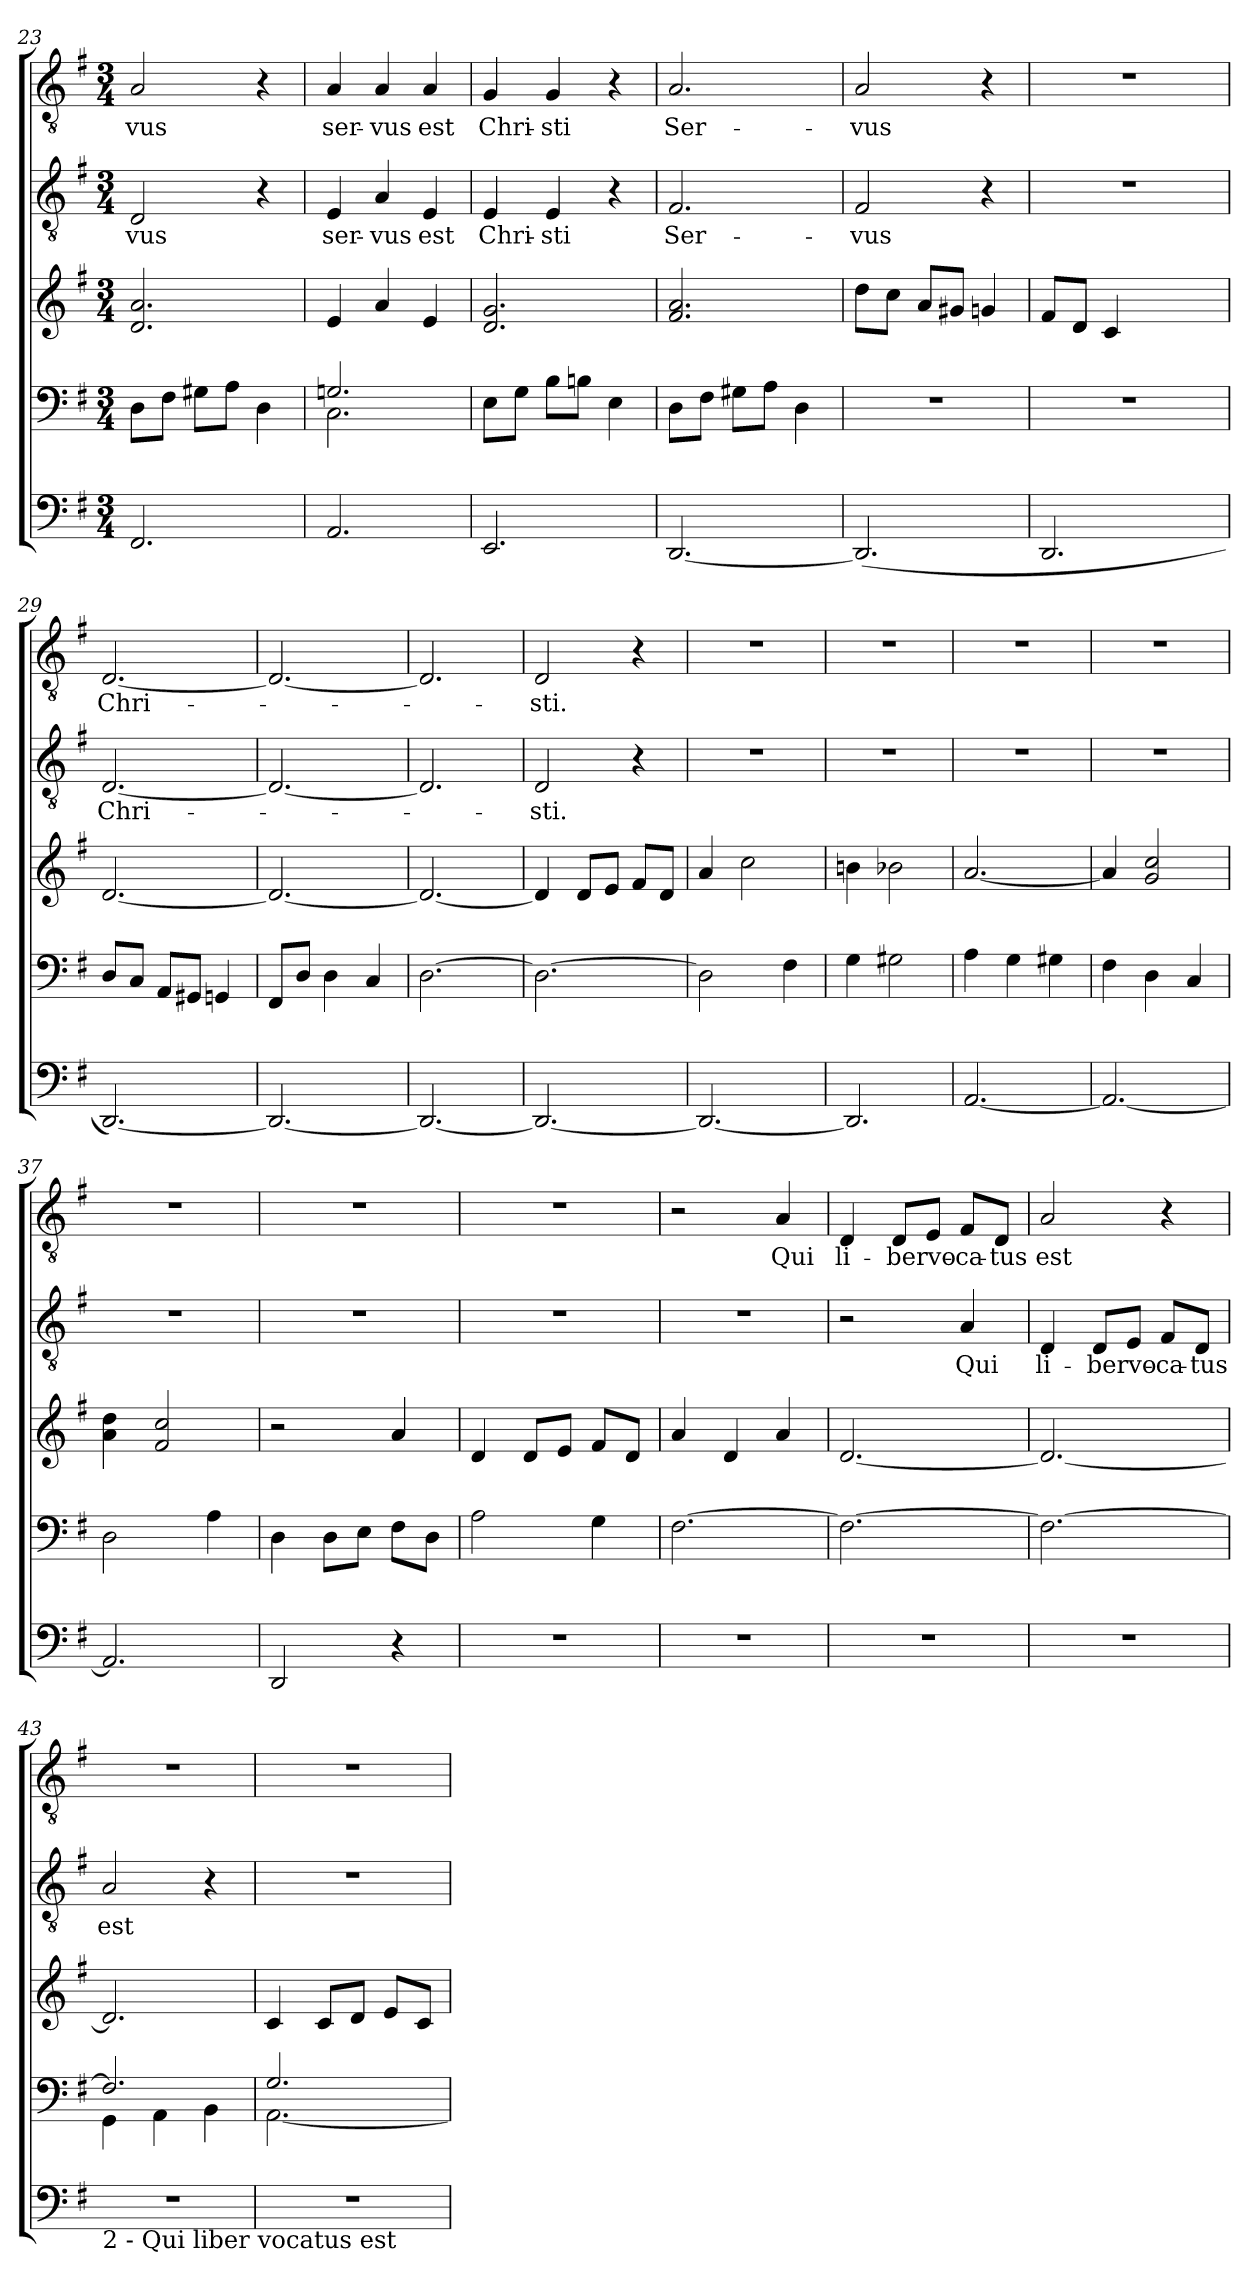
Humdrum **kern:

**kern	**kern	**kern	**kern	**text	**kern	**text
*part4	*part3	*part3	*part2	*part2	*part1	*part1
*staff5	*staff4	*staff3	*staff2	*staff2	*staff1	*staff1
*clefF4	*clefF4	*clefG2	*clefGv2	*	*clefGv2	*
*k[f#]	*k[f#]	*k[f#]	*k[f#]	*	*k[f#]	*
*G:	*G:	*G:	*G:	*	*G:	*
*M3/4	*M3/4	*M3/4	*M3/4	*	*M3/4	*
=23	=23	=23	=23	=23	=23	=23
!	!	!	!	!LO:LY:b	!	!LO:LY:b
2.FF#/	8D\L	2.d/ 2.a/	2D/	-vus	2A/	-vus
.	8F#\J	.	.	.	.	.
.	8G#X\L	.	.	.	.	.
.	8A\J	.	.	.	.	.
.	4D\	.	4r	.	4r	.
=24	=24	=24	=24	=24	=24	=24
*	*^	*	*	*	*	*
!	!	!	!	!	!LO:LY:b	!	!LO:LY:b
2.AA/	2.Gn/	2.C\	4e/	4E/	ser-	4A/	ser-
!	!	!	!	!	!LO:LY:b	!	!LO:LY:b
.	.	.	4a/	4A/	-vus	4A/	-vus
!	!	!	!	!	!LO:LY:b	!	!LO:LY:b
.	.	.	4e/	4E/	est	4A/	est
*	*v	*v	*	*	*	*	*
=25	=25	=25	=25	=25	=25	=25
!	!	!	!	!LO:LY:b	!	!LO:LY:b
2.EE/	8E\L	2.d/ 2.g/	4E/	Chri-	4G/	Chri-
.	8G\J	.	.	.	.	.
!	!	!	!	!LO:LY:b	!	!LO:LY:b
.	8B\L	.	4E/	-sti	4G/	-sti
.	8Bn\J	.	.	.	.	.
.	4E\	.	4r	.	4r	.
=26	=26	=26	=26	=26	=26	=26
!	!	!	!	!LO:LY:b	!	!LO:LY:b
[<2.DD/	8D\L	2.f#/ 2.a/	2.F#/	Ser-	2.A/	Ser-
.	8F#\J	.	.	.	.	.
.	8G#X\L	.	.	.	.	.
.	8A\J	.	.	.	.	.
.	4D\	.	.	.	.	.
=27	=27	=27	=27	=27	=27	=27
!	!LO:N:vis=1	!	!	!LO:LY:b	!	!LO:LY:b
(<2.DD/]	2.r	8dd\L	2F#/	-vus	2A/	-vus
.	.	8cc\J	.	.	.	.
.	.	8a/L	.	.	.	.
.	.	8g#X/J	.	.	.	.
.	.	4gn/	4r	.	4r	.
!!LO:LB:g=z
=28	=28	=28	=28	=28	=28	=28
!	!LO:N:vis=1	!	!LO:N:vis=1	!	!LO:N:vis=1	!
*	*	*^	*	*	*	*
2.DD/	2.r	8f#/L	8ryy	2.r	.	2.r	.
.	.	8d/J	4d/	.	.	.	.
.	.	4c/	.	.	.	.	.
.	.	.	4ryy	.	.	.	.
.	.	4ryy	.	.	.	.	.
.	.	.	8ryy	.	.	.	.
=29	=29	=29	=29	=29	=29	=29	=29
!	!	!	!	!	!LO:LY:b	!	!LO:LY:b
*	*	*v	*v	*	*	*	*
[<2.DD/)	8D/L	[<2.d/	[<2.D/	Chri-	[<2.D/	Chri-
.	8C/J	.	.	.	.	.
.	8AA/L	.	.	.	.	.
.	8GG#X/J	.	.	.	.	.
.	4GGn/	.	.	.	.	.
=30	=30	=30	=30	=30	=30	=30
2.DD/_	8FF#/L	2.d/_	2.D/_	.	2.D/_	.
.	8D/J	.	.	.	.	.
.	4D\	.	.	.	.	.
.	4C/	.	.	.	.	.
=31	=31	=31	=31	=31	=31	=31
2.DD/_	[>2.D\	2.d/_	2.D/]	.	2.D/]	.
=32	=32	=32	=32	=32	=32	=32
!	!	!	!	!LO:LY:b	!	!LO:LY:b
2.DD/_	2.D\_	4d/]	2D/	-sti.	2D/	-sti.
.	.	8d/L	.	.	.	.
.	.	8e/J	.	.	.	.
.	.	8f#/L	4r	.	4r	.
.	.	8d/J	.	.	.	.
=33	=33	=33	=33	=33	=33	=33
!	!	!	!LO:N:vis=1	!	!LO:N:vis=1	!
2.DD/_	2D\]	4a/	2.r	.	2.r	.
.	.	2cc\	.	.	.	.
.	4F#\	.	.	.	.	.
=34	=34	=34	=34	=34	=34	=34
!	!	!	!LO:N:vis=1	!	!LO:N:vis=1	!
2.DD/]	4G\	4bn\	2.r	.	2.r	.
.	2G#X\	2b-X\	.	.	.	.
=35	=35	=35	=35	=35	=35	=35
!	!	!	!LO:N:vis=1	!	!LO:N:vis=1	!
[<2.AA/	4A\	[<2.a/	2.r	.	2.r	.
.	4G\	.	.	.	.	.
.	4G#X\	.	.	.	.	.
=36	=36	=36	=36	=36	=36	=36
!	!	!	!LO:N:vis=1	!	!LO:N:vis=1	!
2.AA/_	4F#\	4a/]	2.r	.	2.r	.
.	4D\	2g/ 2cc/	.	.	.	.
.	4C/	.	.	.	.	.
=37	=37	=37	=37	=37	=37	=37
!	!	!	!LO:N:vis=1	!	!LO:N:vis=1	!
2.AA/]	2D\	4a\ 4dd\	2.r	.	2.r	.
.	.	2f#/ 2cc/	.	.	.	.
.	4A\	.	.	.	.	.
=38	=38	=38	=38	=38	=38	=38
!	!	!	!LO:N:vis=1	!	!LO:N:vis=1	!
2DD/	4D\	2r	2.r	.	2.r	.
.	8D\L	.	.	.	.	.
.	8E\J	.	.	.	.	.
4r	8F#\L	4a/	.	.	.	.
.	8D\J	.	.	.	.	.
!!LO:LB:g=z
=39	=39	=39	=39	=39	=39	=39
!LO:N:vis=1	!	!	!LO:N:vis=1	!	!LO:N:vis=1	!
2.r	2A\	4d/	2.r	.	2.r	.
.	.	8d/L	.	.	.	.
.	.	8e/J	.	.	.	.
.	4G\	8f#/L	.	.	.	.
.	.	8d/J	.	.	.	.
=40	=40	=40	=40	=40	=40	=40
!LO:N:vis=1	!	!	!LO:N:vis=1	!	!	!
2.r	[>2.F#\	4a/	2.r	.	2r	.
.	.	4d/	.	.	.	.
!	!	!	!	!	!	!LO:LY:b
.	.	4a/	.	.	4A/	Qui
=41	=41	=41	=41	=41	=41	=41
!LO:N:vis=1	!	!	!	!	!	!LO:LY:b
2.r	2.F#\_	[<2.d/	2r	.	4D/	li-
!	!	!	!	!	!	!LO:LY:b
.	.	.	.	.	8D/L	-bervo-
.	.	.	.	.	8E/J	.
!	!	!	!	!LO:LY:b	!	!LO:LY:b
.	.	.	4A/	Qui	8F#/L	-ca-
!	!	!	!	!	!	!LO:LY:b
.	.	.	.	.	8D/J	-tus
=42	=42	=42	=42	=42	=42	=42
!LO:N:vis=1	!	!	!	!LO:LY:b	!	!LO:LY:b
2.r	2.F#\_	2.d/_	4D/	li-	2A/	est
!	!	!	!	!LO:LY:b	!	!
.	.	.	8D/L	-bervo-	.	.
.	.	.	8E/J	.	.	.
!	!	!	!	!LO:LY:b	!	!
.	.	.	8F#/L	-ca-	4r	.
!	!	!	!	!LO:LY:b	!	!
.	.	.	8D/J	-tus	.	.
=43	=43	=43	=43	=43	=43	=43
!LO:TX:b:t=2 - Qui liber vocatus est	!	!	!	!	!	!
!LO:N:vis=1	!	!	!	!LO:LY:b	!LO:N:vis=1	!
*	*^	*	*	*	*	*
2.r	2.F#/]	4GG\	2.d/]	2A/	est	2.r	.
.	.	4AA\	.	.	.	.	.
.	.	4BB\	.	4r	.	.	.
=44	=44	=44	=44	=44	=44	=44	=44
!LO:N:vis=1	!	!	!	!LO:N:vis=1	!	!LO:N:vis=1	!
2.r	2.G/	[<2.AA\	4c/	2.r	.	2.r	.
.	.	.	8c/L	.	.	.	.
.	.	.	8d/J	.	.	.	.
.	.	.	8e/L	.	.	.	.
.	.	.	8c/J	.	.	.	.
*	*v	*v	*	*	*	*	*
=	=	=	=	=	=	=
*-	*-	*-	*-	*-	*-	*-
